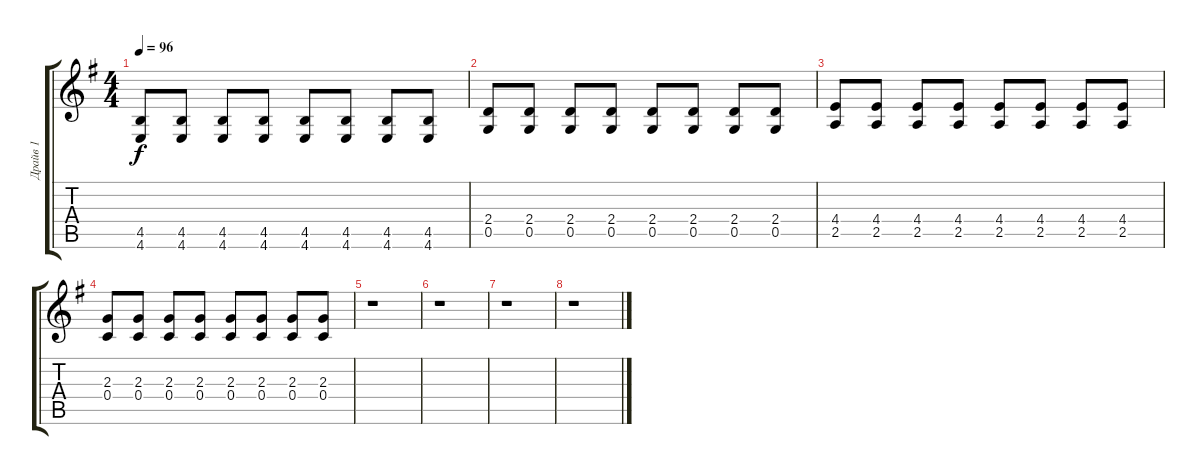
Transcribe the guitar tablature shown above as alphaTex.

\track ("Драйв 1" "Драйв 1") {instrument overdrivenguitar}
\staff {score tabs}
\tuning (D4 A3 F3 C3 G2 C2) {hide}
\ts (4 4)
\tempo 96
\clef g2
\ks eminor
(4.5 4.6).8{dy f} (4.5 4.6).8 (4.5 4.6).8 (4.5 4.6).8 (4.5 4.6).8 (4.5 4.6).8 (4.5 4.6).8 (4.5 4.6).8 |
(2.4 0.5).8 (2.4 0.5).8 (2.4 0.5).8 (2.4 0.5).8 (2.4 0.5).8 (2.4 0.5).8 (2.4 0.5).8 (2.4 0.5).8 |
(4.4 2.5).8 (4.4 2.5).8 (4.4 2.5).8 (4.4 2.5).8 (4.4 2.5).8 (4.4 2.5).8 (4.4 2.5).8 (4.4 2.5).8 |
(2.3 0.4).8 (2.3 0.4).8 (2.3 0.4).8 (2.3 0.4).8 (2.3 0.4).8 (2.3 0.4).8 (2.3 0.4).8 (2.3 0.4).8 |
r.1 |
r.1 |
r.1 |
r.1
